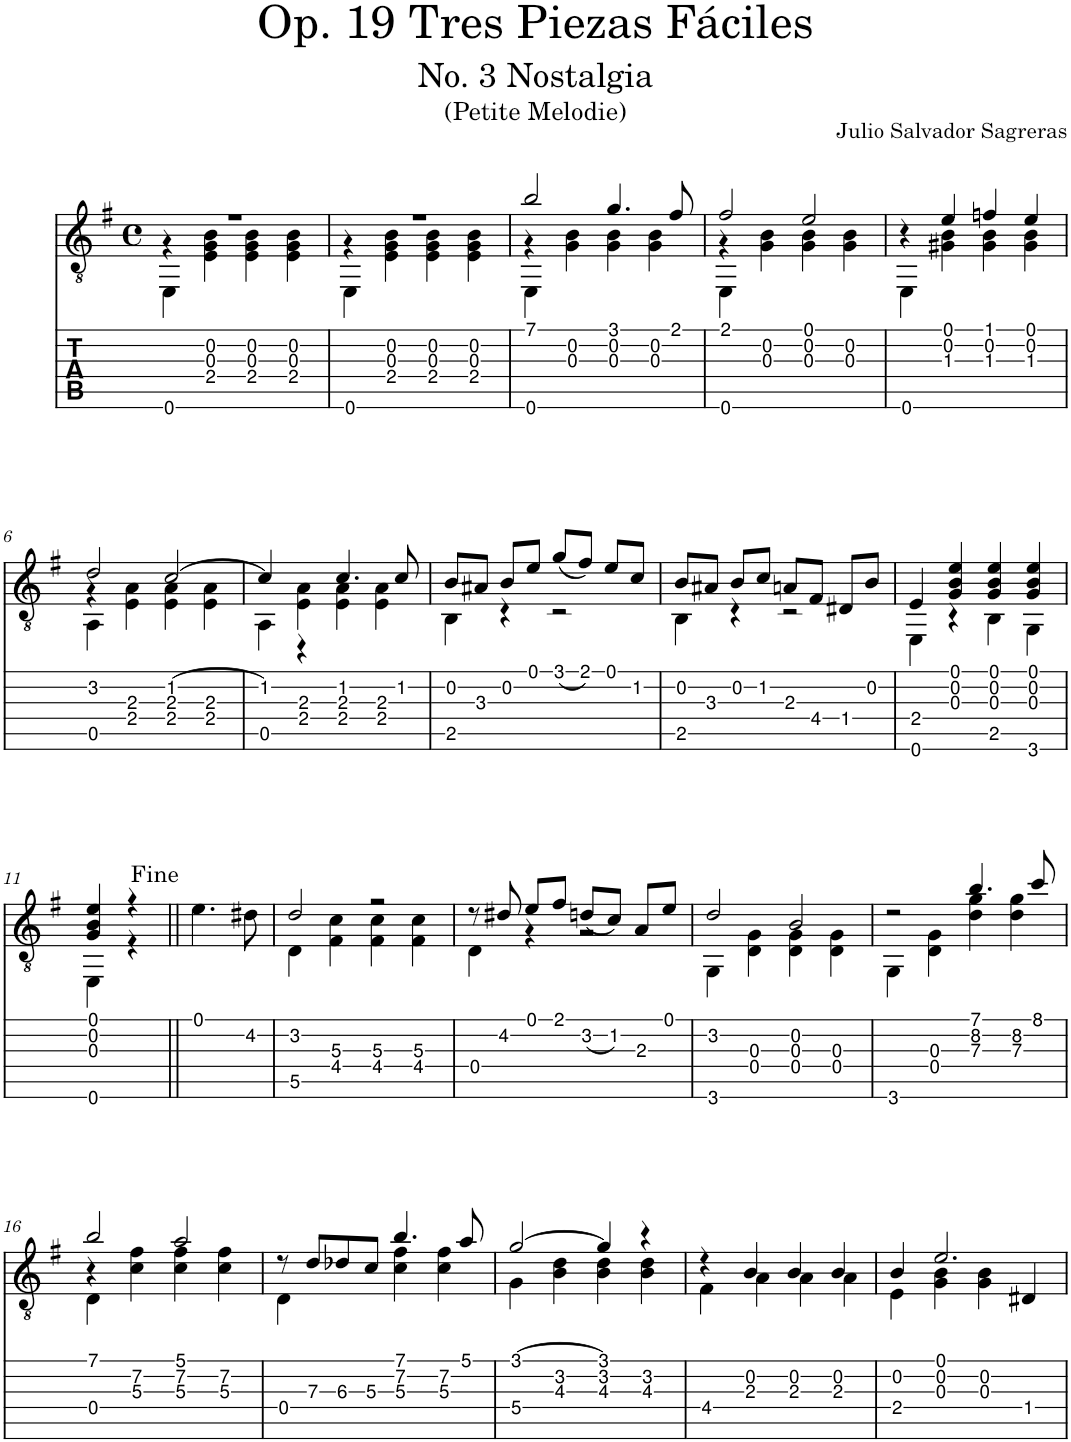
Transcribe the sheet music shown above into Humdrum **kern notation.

**kern	**kern
*part1	*part1
*staff2	*staff1
*I"Classical Guitar	*
*I'Guit.	*
*stria6	*
*	*clefGv2
*k[f#]	*k[f#]
*e:	*e:
*M4/4	*M4/4
*met(c)	*met(c)
=1	=1
*^	*^
*	*^	*	*^
1r	4r	4EE	1r	4r	4EE\
.	4E 4G 4B	4r	.	4E\ 4G\ 4B\	4ryy
.	4E 4G 4B	2r	.	4E\ 4G\ 4B\	2ryy
.	4E 4G 4B	.	.	4E\ 4G\ 4B\	.
=2	=2	=2	=2	=2	=2
1r	4r	4EE	1r	4r	4EE\
.	4E 4G 4B	4r	.	4E\ 4G\ 4B\	4ryy
.	4E 4G 4B	2r	.	4E\ 4G\ 4B\	2ryy
.	4E 4G 4B	.	.	4E\ 4G\ 4B\	.
=3	=3	=3	=3	=3	=3
2b	4r	4EE	2b/	4r	4EE\
.	4G 4B	4r	.	4G\ 4B\	4ryy
4.g	4G 4B	2r	4.g/	4G\ 4B\	2ryy
.	4G 4B	.	.	4G\ 4B\	.
8f#	.	.	8f#/	.	.
=4	=4	=4	=4	=4	=4
2f#	4r	4EE	2f#/	4r	4EE\
.	4G 4B	4r	.	4G\ 4B\	4ryy
2e	4G 4B	2r	2e/	4G\ 4B\	2ryy
.	4G 4B	.	.	4G\ 4B\	.
=5	=5	=5	=5	=5	=5
4r	4ryy	4EE	4r	4ryy	4EE\
4e	4G#X 4B	4r	4e/	4G#X\ 4B\	4ryy
4f	4G# 4B	2r	4fn/	4G#\ 4B\	2ryy
4e	4G# 4B	.	4e/	4G#\ 4B\	.
!!LO:LB:g=z	!!	!!
=6	=6	=6	=6	=6	=6
2d	4r	4AA	2d/	4r	4AA\
.	4E 4A	4r	.	4E\ 4A\	4ryy
[2c	4E 4A	2r	[2c/	4E\ 4A\	2ryy
.	4E 4A	.	.	4E\ 4A\	.
=7	=7	=7	=7	=7	=7
4c]	4ryy	4AA	4c/]	4ryy	4AA\
4r	4E 4A	4r	4ryy	4E\ 4A\	4r
4.c	4E 4A	2r	4.c/	4E\ 4A\	2ryy
.	4E 4A	.	.	4E\ 4A\	.
8c	.	.	8c/	.	.
*	*v	*v	*	*	*
*	*	*	*v	*v
=8	=8	=8	=8
8BL	4BB	8B/L	4BB\
8A#XJ	.	8A#X/J	.
8BL	4r	8B/L	4r
8eJ	.	8e/J	.
8gL	2r	(<8g/L	2r
8f#J	.	8f#/J)	.
8eL	.	8e/L	.
8cJ	.	8c/J	.
=9	=9	=9	=9
8BL	4BB	8B/L	4BB\
8A#XJ	.	8A#X/J	.
8BL	4r	8B/L	4r
8cJ	.	8c/J	.
8AnL	2r	8An/L	2r
8F#J	.	8F#/J	.
8D#XL	.	8D#X/L	.
8BJ	.	8B/J	.
=10	=10	=10	=10
4E	4EE	4E/	4EE\
4G 4B 4e	4r	4G/ 4B/ 4e/	4r
4G 4B 4e	4BB	4G/ 4B/ 4e/	4BB\
4G 4B 4e	4GG	4G/ 4B/ 4e/	4GG\
!!LO:LB:g=z	!!
=11	=11	=11	=11
4G 4B 4e	4EE	4G/ 4B/ 4e/	4EE\
4r	4r	4r	4r
*v	*v	*	*
*	*v	*v
=11X1||	=11X1||
4.e	4.e\
8d#X	8d#X\
=12	=12
*^	*^
*	*^	*	*^
2d	4ryy	4D	2d/	4ryy	4D\
.	4F# 4c	4r	.	4F#\ 4c\	4ryy
2r	4F# 4c	2r	2r	4F#\ 4c\	2ryy
.	4F# 4c	.	.	4F#\ 4c\	.
*	*v	*v	*	*	*
*	*	*	*v	*v
=13	=13	=13	=13
8r	4D	8r	4D\
8d#X	.	8d#X/	.
8eL	4r	8e/L	4r
8f#J	.	8f#/J	.
8dnL	2r	(<8dn/L	2r
8cJ	.	8c/J)	.
8AL	.	8A/L	.
8eJ	.	8e/J	.
=14	=14	=14	=14
*	*^	*	*^
2d	4ryy	4GG	2d/	4ryy	4GG\
.	4D 4G	4r	.	4D\ 4G\	4ryy
2B	4D 4G	2r	2B/	4D\ 4G\	2ryy
.	4D 4G	.	.	4D\ 4G\	.
=15	=15	=15	=15	=15	=15
2r	4r	4GG	2r	4ryy	4GG\
.	4D 4G	4r	.	4D\ 4G\	4ryy
4.b	4d 4g	2r	4.b/	4d\ 4g\	2ryy
.	4d 4g	.	.	4d\ 4g\	.
8cc	.	.	8cc/	.	.
!!LO:LB:g=z	!!	!!
=16	=16	=16	=16	=16	=16
2b	4r	4D	2b/	4r	4D\
.	4c 4f#	4r	.	4c\ 4f#\	4ryy
2a	4c 4f#	2r	2a/	4c\ 4f#\	2ryy
.	4c 4f#	.	.	4c\ 4f#\	.
=17	=17	=17	=17	=17	=17
8r	4ryy	4D	8r	4ryy	4D\
8d	.	.	8d/L	.	.
8d-XL	4ryy	4r	8d-X/	4ryy	4ryy
8cJ	.	.	8c/J	.	.
4.b	4c 4f#	2r	4.b/	4c\ 4f#\	2ryy
.	4c 4f#	.	.	4c\ 4f#\	.
8a	.	.	8a/	.	.
=18	=18	=18	=18	=18	=18
[2g	4ryy	4G	[2g/	4ryy	4G\
.	4B 4d	4r	.	4B\ 4d\	4ryy
4g]	4B 4d	2r	4g/]	4B\ 4d\	2ryy
4r	4B 4d	.	4r	4B\ 4d\	.
=19	=19	=19	=19	=19	=19
4r	4ryy	4F#	4r	4ryy	4F#\
4B	4A	4r	4B/	4A\	4ryy
4B	4A	2r	4B/	4A\	2ryy
4B	4A	.	4B/	4A\	.
=20	=20	=20	=20	=20	=20
4B	4ryy	4E	4B/	4ryy	4E\
2.e	4G 4B	4r	2.e/	4G\ 4B\	4ryy
.	4G 4B	4r	.	4G\ 4B\	4ryy
.	4ryy	4D#X	.	4ryy	4D#X/
*v	*v	*v	*	*	*
*	*v	*v	*v
=	=
*-	*-
